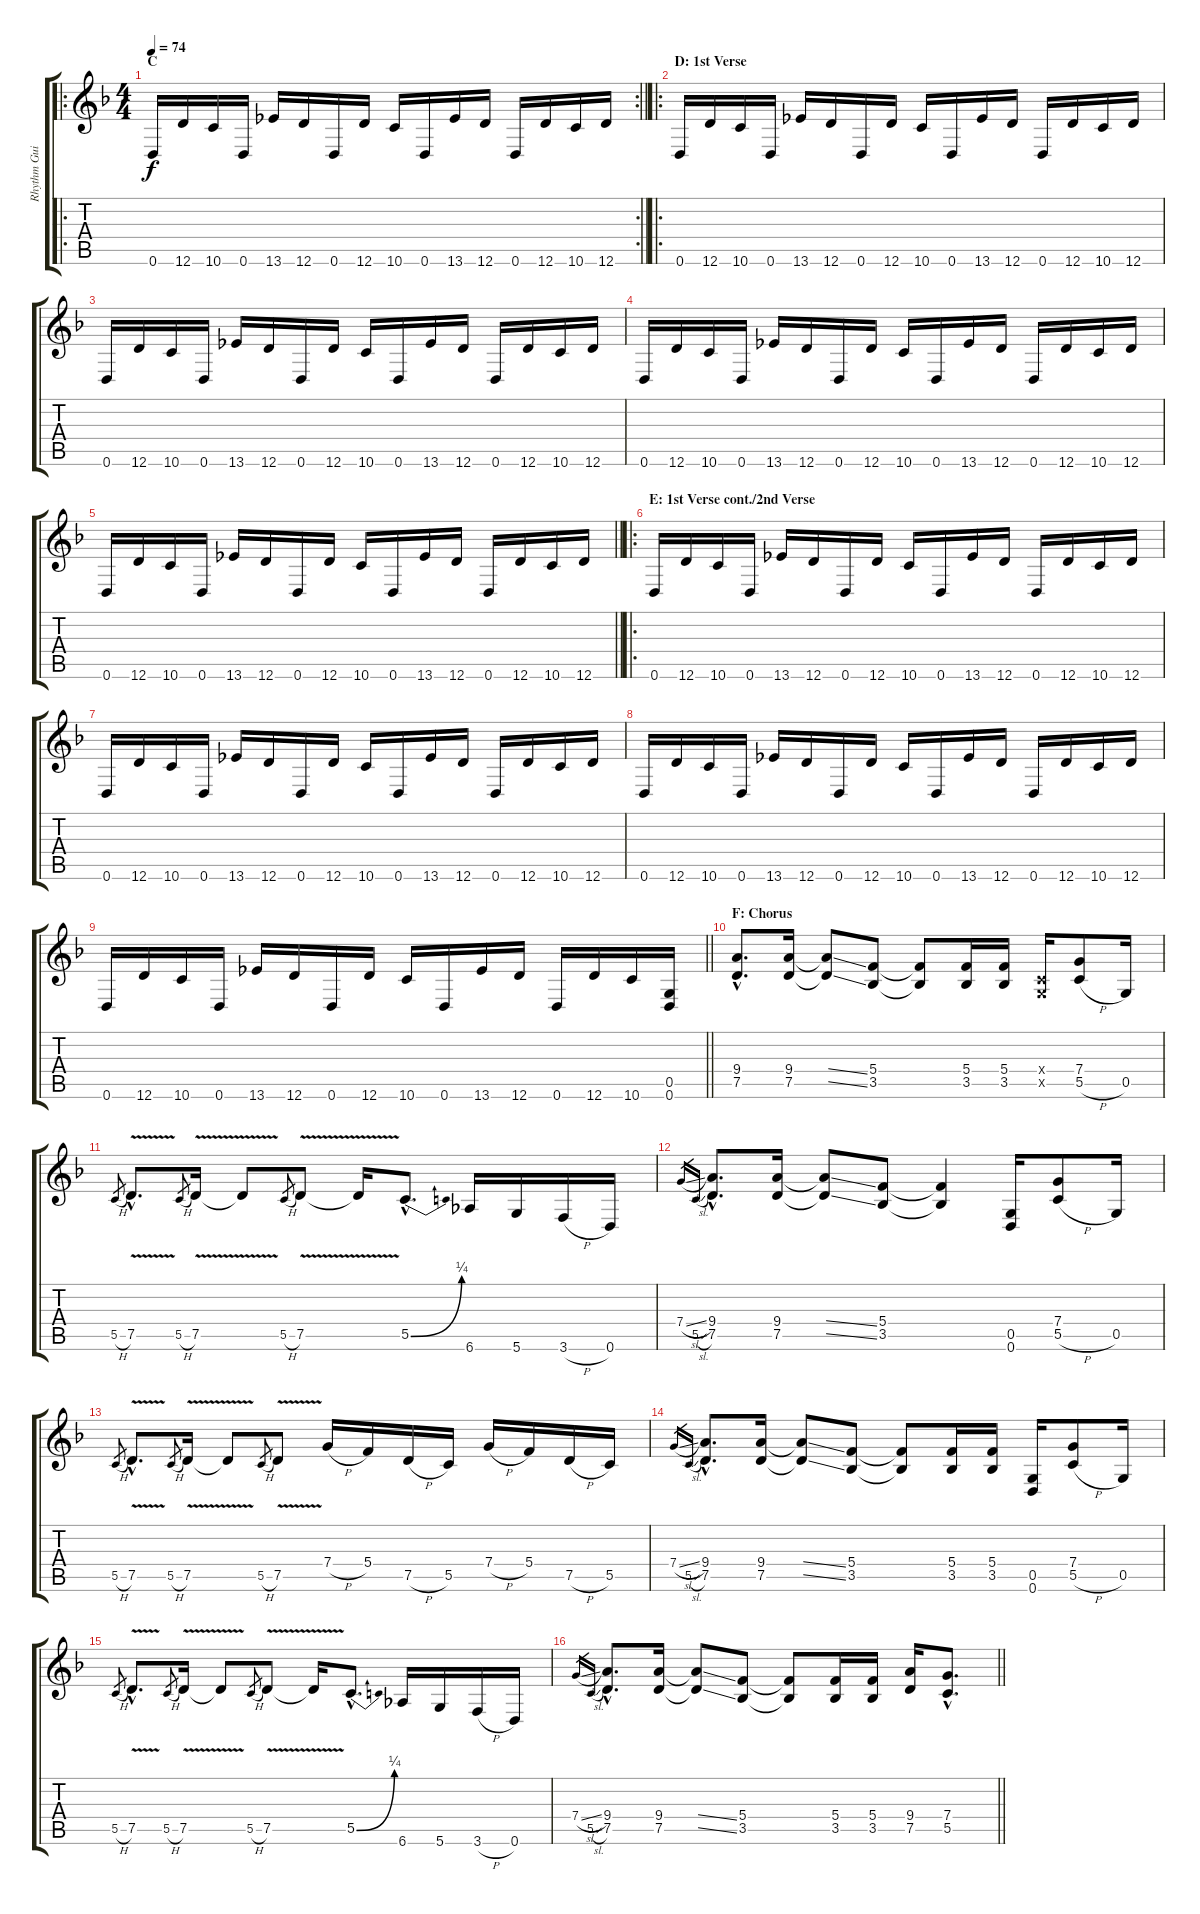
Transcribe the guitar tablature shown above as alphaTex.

\track ("Rhythm Guitar" "Rhythm Gui") {instrument distortionguitar}
\staff {score tabs}
\tuning (D4 A3 F3 C3 G2 D2) {hide}
\ro
\rc 2
\ts (4 4)
\section ("" "C")
\tempo 74
\clef g2
\barLineRight lightlight
\ks dminor
0.6.16{dy f} 12.6.16 10.6.16 0.6.16 13.6.16 12.6.16 0.6.16 12.6.16 10.6.16 0.6.16 13.6.16 12.6.16 0.6.16 12.6.16 10.6.16 12.6.16 |
\ro
\section ("" "D: 1st Verse")
0.6.16 12.6.16 10.6.16 0.6.16 13.6.16 12.6.16 0.6.16 12.6.16 10.6.16 0.6.16 13.6.16 12.6.16 0.6.16 12.6.16 10.6.16 12.6.16 |
0.6.16 12.6.16 10.6.16 0.6.16 13.6.16 12.6.16 0.6.16 12.6.16 10.6.16 0.6.16 13.6.16 12.6.16 0.6.16 12.6.16 10.6.16 12.6.16 |
0.6.16 12.6.16 10.6.16 0.6.16 13.6.16 12.6.16 0.6.16 12.6.16 10.6.16 0.6.16 13.6.16 12.6.16 0.6.16 12.6.16 10.6.16 12.6.16 |
\barLineRight lightlight
0.6.16 12.6.16 10.6.16 0.6.16 13.6.16 12.6.16 0.6.16 12.6.16 10.6.16 0.6.16 13.6.16 12.6.16 0.6.16 12.6.16 10.6.16 12.6.16 |
\ro
\section ("" "E: 1st Verse cont./2nd Verse")
0.6.16 12.6.16 10.6.16 0.6.16 13.6.16 12.6.16 0.6.16 12.6.16 10.6.16 0.6.16 13.6.16 12.6.16 0.6.16 12.6.16 10.6.16 12.6.16 |
0.6.16 12.6.16 10.6.16 0.6.16 13.6.16 12.6.16 0.6.16 12.6.16 10.6.16 0.6.16 13.6.16 12.6.16 0.6.16 12.6.16 10.6.16 12.6.16 |
0.6.16 12.6.16 10.6.16 0.6.16 13.6.16 12.6.16 0.6.16 12.6.16 10.6.16 0.6.16 13.6.16 12.6.16 0.6.16 12.6.16 10.6.16 12.6.16 |
\barLineRight lightlight
0.6.16 12.6.16 10.6.16 0.6.16 13.6.16 12.6.16 0.6.16 12.6.16 10.6.16 0.6.16 13.6.16 12.6.16 0.6.16 12.6.16 10.6.16 (0.5 0.6).16 |
\section ("" "F: Chorus")
(9.4{hac} 7.5{hac}).8{d} (9.4 7.5).16 (9.4{ss t} 7.5{ss t}).8 (5.4 3.5).8 (5.4{t} 3.5{t}).8 (5.4 3.5).16 (5.4 3.5).16 (0.4{x} 0.5{x}).16 (7.4 5.5{h}).8 0.5.16 |
5.5{h}.8{gr} 7.5{v hac}.8{d} 5.5{h}.8{gr} 7.5{v}.16 7.5{t}.8 5.5{h}.8{gr} 7.5{v}.8 7.5{t}.16 5.5{be (bend 0 0 60 1) hac}.8{d} 6.6.16 5.6.16 3.6{h}.16 0.6.16 |
7.4{sl}.16{gr} 5.5{sl}.16{gr} (9.4{hac} 7.5{hac}).8{d} (9.4 7.5).16 (9.4{ss t} 7.5{ss t}).8 (5.4 3.5).8 (5.4{t} 3.5{t}).4 (0.5 0.6).16 (7.4 5.5{h}).8 0.5.16 |
5.5{h}.8{gr} 7.5{v hac}.8{d} 5.5{h}.8{gr} 7.5{v}.16 7.5{t}.8 5.5{h}.8{gr} 7.5{v}.8 7.4{h}.16 5.4.16 7.5{h}.16 5.5.16 7.4{h}.16 5.4.16 7.5{h}.16 5.5.16 |
7.4{sl}.16{gr} 5.5{sl}.16{gr} (9.4{hac} 7.5{hac}).8{d} (9.4 7.5).16 (9.4{ss t} 7.5{ss t}).8 (5.4 3.5).8 (5.4{t} 3.5{t}).8 (5.4 3.5).16 (5.4 3.5).16 (0.5 0.6).16 (7.4 5.5{h}).8 0.5.16 |
5.5{h}.8{gr} 7.5{v hac}.8{d} 5.5{h}.8{gr} 7.5{v}.16 7.5{t}.8 5.5{h}.8{gr} 7.5{v}.8 7.5{t}.16 5.5{be (bend 0 0 60 1) hac}.8{d} 6.6.16 5.6.16 3.6{h}.16 0.6.16 |
\barLineRight lightlight
7.4{sl}.16{gr} 5.5{sl}.16{gr} (9.4{hac} 7.5{hac}).8{d} (9.4 7.5).16 (9.4{ss t} 7.5{ss t}).8 (5.4 3.5).8 (5.4{t} 3.5{t}).8 (5.4 3.5).16 (5.4 3.5).16 (9.4 7.5).16 (7.4{hac} 5.5{hac}).8{d}
